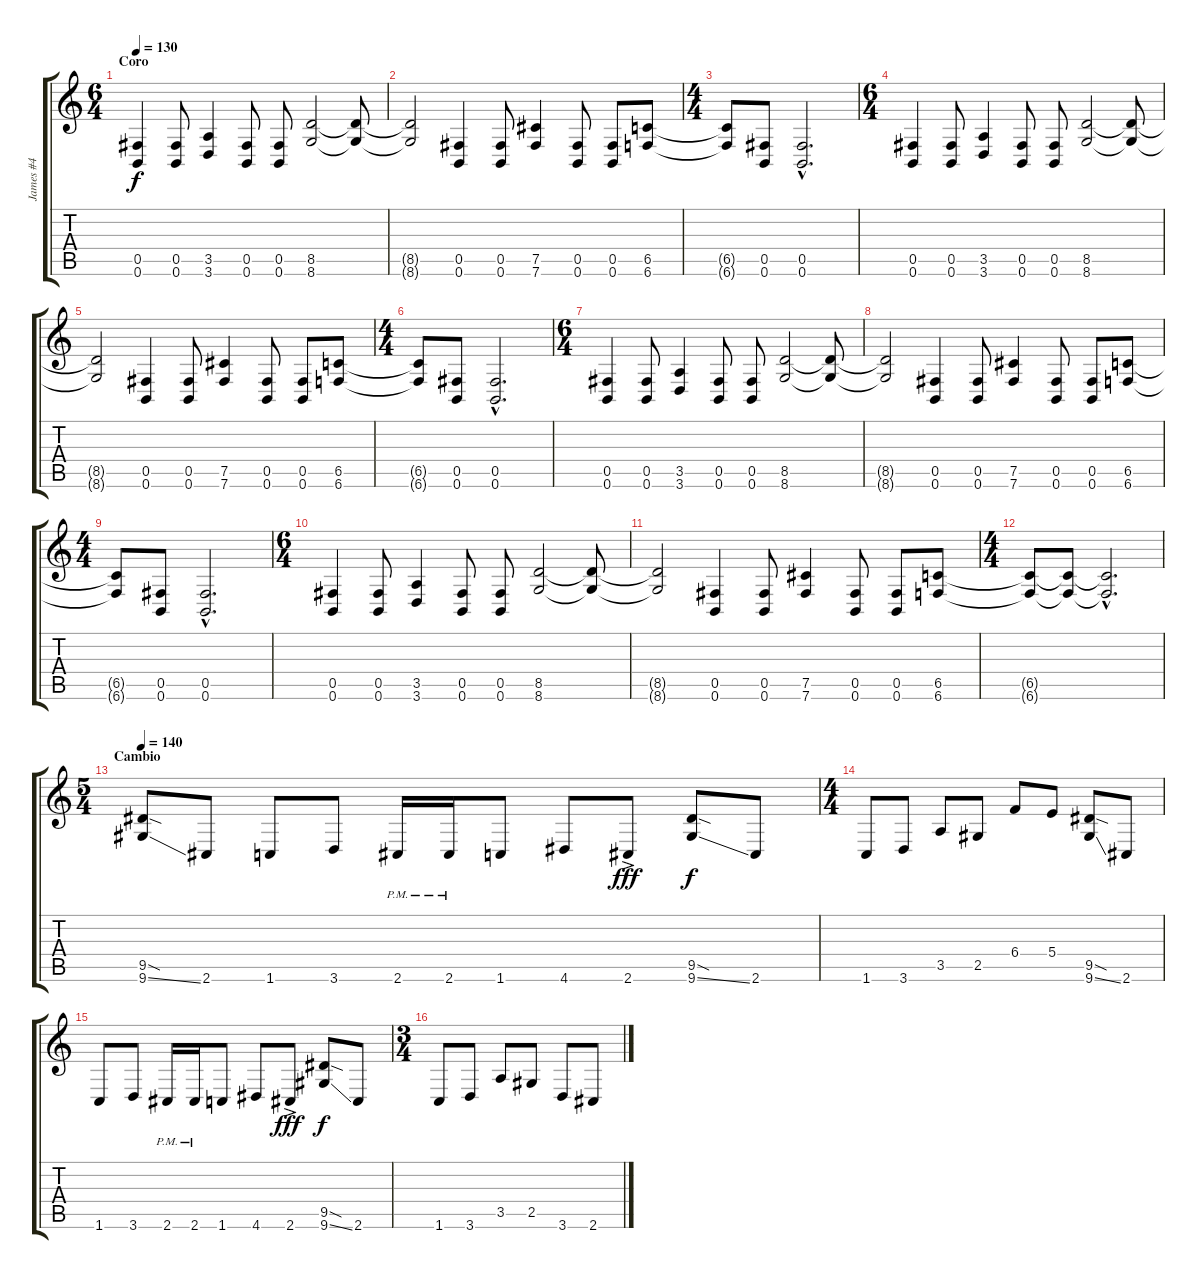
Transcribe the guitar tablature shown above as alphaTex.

\track ("James #4" "James #4") {instrument distortionguitar}
\staff {score tabs}
\tuning (Db4 Ab3 E3 B2 Gb2 B1) {hide}
\ts (6 4)
\section ("" "Coro")
\tempo 130
\clef g2
\ks c
(0.5 0.6).4{dy f} (0.5 0.6).8 (3.5 3.6).4 (0.5 0.6).8 (0.5 0.6).8 (8.5 8.6).2 (8.5{t} 8.6{t}).8 |
(8.5{t} 8.6{t}).2 (0.5 0.6).4 (0.5 0.6).8 (7.5 7.6).4 (0.5 0.6).8 (0.5 0.6).8 (6.5 6.6).8 |
\ts (4 4)
(6.5{t} 6.6{t}).8 (0.5 0.6).8 (0.5{hac} 0.6{hac}).2{d} |
\ts (6 4)
(0.5 0.6).4 (0.5 0.6).8 (3.5 3.6).4 (0.5 0.6).8 (0.5 0.6).8 (8.5 8.6).2 (8.5{t} 8.6{t}).8 |
(8.5{t} 8.6{t}).2 (0.5 0.6).4 (0.5 0.6).8 (7.5 7.6).4 (0.5 0.6).8 (0.5 0.6).8 (6.5 6.6).8 |
\ts (4 4)
(6.5{t} 6.6{t}).8 (0.5 0.6).8 (0.5{hac} 0.6{hac}).2{d} |
\ts (6 4)
(0.5 0.6).4 (0.5 0.6).8 (3.5 3.6).4 (0.5 0.6).8 (0.5 0.6).8 (8.5 8.6).2 (8.5{t} 8.6{t}).8 |
(8.5{t} 8.6{t}).2 (0.5 0.6).4 (0.5 0.6).8 (7.5 7.6).4 (0.5 0.6).8 (0.5 0.6).8 (6.5 6.6).8 |
\ts (4 4)
(6.5{t} 6.6{t}).8 (0.5 0.6).8 (0.5{hac} 0.6{hac}).2{d} |
\ts (6 4)
(0.5 0.6).4 (0.5 0.6).8 (3.5 3.6).4 (0.5 0.6).8 (0.5 0.6).8 (8.5 8.6).2 (8.5{t} 8.6{t}).8 |
(8.5{t} 8.6{t}).2 (0.5 0.6).4 (0.5 0.6).8 (7.5 7.6).4 (0.5 0.6).8 (0.5 0.6).8 (6.5 6.6).8 |
\ts (4 4)
(6.5{t} 6.6{t}).8 (6.5{t} 6.6{t}).8 (6.5{hac t} 6.6{hac t}).2{d} |
\ts (5 4)
\section ("" "Cambio")
\tempo 140
(9.5{sod} 9.6{ss}).8 2.6.8 1.6.8 3.6.8 2.6{pm}.16 2.6{pm}.16 1.6.8 4.6.8 2.6{ac}.8{dy fff} (9.5{sod} 9.6{ss}).8{dy f} 2.6.8 |
\ts (4 4)
1.6.8 3.6.8 3.5.8 2.5.8 6.4.8 5.4.8 (9.5{sod} 9.6{ss}).8 2.6.8 |
1.6.8 3.6.8 2.6{pm}.16 2.6{pm}.16 1.6.8 4.6.8 2.6{ac}.8{dy fff} (9.5{sod} 9.6{ss}).8{dy f} 2.6.8 |
\ts (3 4)
1.6.8 3.6.8 3.5.8 2.5.8 3.6.8 2.6.8
